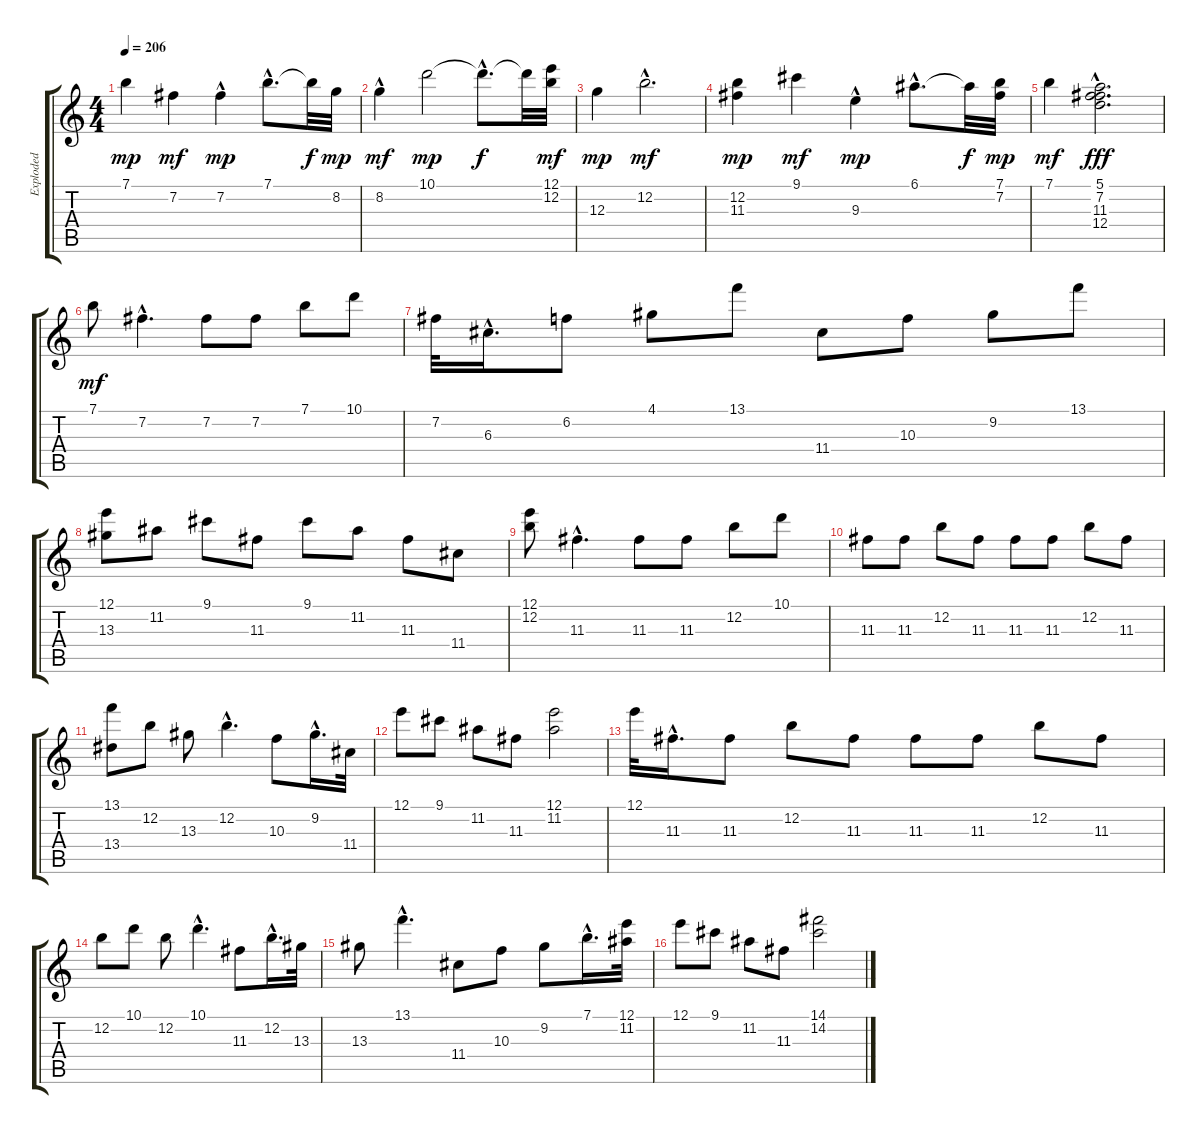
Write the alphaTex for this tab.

\track ("Exploded" "Exploded") {instrument electricguitarmuted}
\staff {score tabs}
\tuning (E4 B3 G3 D3 A2 E2) {hide}
\ts (4 4)
\tempo 206
\clef g2
\ks c
7.1.4{dy mp} 7.2.4{dy mf} 7.2{hac}.4{dy mp} 7.1{hac}.8{d} 7.1{t}.32{dy f} 8.2.32{dy mp} |
8.2{hac}.4{dy mf} 10.1.2{dy mp} 10.1{hac t}.8{d dy f} 10.1{t}.32 (12.1 12.2).32{dy mf} |
12.3.4{dy mp} 12.2{hac}.2{d dy mf} |
(12.2 11.3).4{dy mp} 9.1.4{dy mf} 9.3{hac}.4{dy mp} 6.1{hac}.8{d} 6.1{t}.32{dy f} (7.1 7.2).32{dy mp} |
7.1.4{dy mf} (5.1{hac} 7.2 11.3{hac} 12.4{hac}).2{d dy fff} |
7.1.8{dy mf} 7.2{hac}.4{d} 7.2.8 7.2.8 7.1.8 10.1.8 |
7.2.32 6.3{hac}.16{d} 6.2.8 4.1.8 13.1.8 11.4.8 10.3.8 9.2.8 13.1.8 |
(12.1 13.3).8 11.2.8 9.1.8 11.3.8 9.1.8 11.2.8 11.3.8 11.4.8 |
(12.1 12.2).8 11.3{hac}.4{d} 11.3.8 11.3.8 12.2.8 10.1.8 |
11.3.8 11.3.8 12.2.8 11.3.8 11.3.8 11.3.8 12.2.8 11.3.8 |
(13.1 13.4).8 12.2.8 13.3.8 12.2{hac}.4{d} 10.3.8 9.2{hac}.16{d} 11.4.32 |
12.1.8 9.1.8 11.2.8 11.3.8 (12.1 11.2).2 |
12.1.32 11.3{hac}.16{d} 11.3.8 12.2.8 11.3.8 11.3.8 11.3.8 12.2.8 11.3.8 |
12.2.8 10.1.8 12.2.8 10.1{hac}.4{d} 11.3.8 12.2{hac}.16{d} 13.3.32 |
13.3.8 13.1{hac}.4{d} 11.4.8 10.3.8 9.2.8 7.1{hac}.16{d} (12.1 11.2).32 |
12.1.8 9.1.8 11.2.8 11.3.8 (14.1 14.2).2
